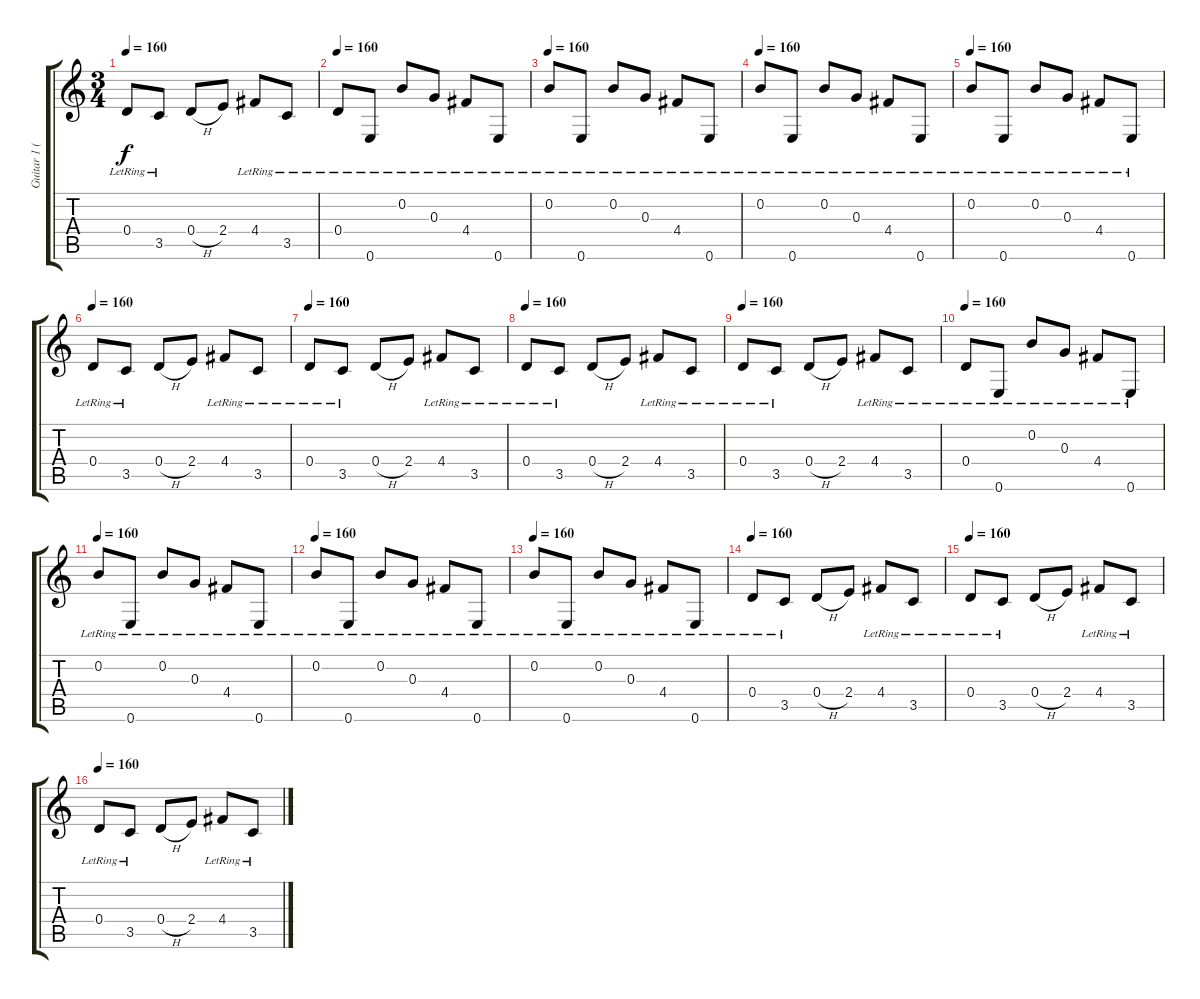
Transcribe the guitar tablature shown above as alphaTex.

\track ("Guitar 1 (clean)" "Guitar 1 (") {instrument electricguitarclean}
\staff {score tabs}
\tuning (E4 B3 G3 D3 A2 E2) {hide}
\ts (3 4)
\tempo 160
\clef g2
\ks c
0.4{lr}.8{dy f} 3.5{lr}.8 0.4{h}.8 2.4.8 4.4{lr}.8 3.5{lr}.8 |
\tempo 160
0.4{lr}.8 0.6{lr}.8 0.2{lr}.8 0.3{lr}.8 4.4{lr}.8 0.6{lr}.8 |
\tempo 160
0.2{lr}.8 0.6{lr}.8 0.2{lr}.8 0.3{lr}.8 4.4{lr}.8 0.6{lr}.8 |
\tempo 160
0.2{lr}.8 0.6{lr}.8 0.2{lr}.8 0.3{lr}.8 4.4{lr}.8 0.6{lr}.8 |
\tempo 160
0.2{lr}.8 0.6{lr}.8 0.2{lr}.8 0.3{lr}.8 4.4{lr}.8 0.6{lr}.8 |
\tempo 160
0.4{lr}.8 3.5{lr}.8 0.4{h}.8 2.4.8 4.4{lr}.8 3.5{lr}.8 |
\tempo 160
0.4{lr}.8 3.5{lr}.8 0.4{h}.8 2.4.8 4.4{lr}.8 3.5{lr}.8 |
\tempo 160
0.4{lr}.8 3.5{lr}.8 0.4{h}.8 2.4.8 4.4{lr}.8 3.5{lr}.8 |
\tempo 160
0.4{lr}.8 3.5{lr}.8 0.4{h}.8 2.4.8 4.4{lr}.8 3.5{lr}.8 |
\tempo 160
0.4{lr}.8 0.6{lr}.8 0.2{lr}.8 0.3{lr}.8 4.4{lr}.8 0.6{lr}.8 |
\tempo 160
0.2{lr}.8 0.6{lr}.8 0.2{lr}.8 0.3{lr}.8 4.4{lr}.8 0.6{lr}.8 |
\tempo 160
0.2{lr}.8 0.6{lr}.8 0.2{lr}.8 0.3{lr}.8 4.4{lr}.8 0.6{lr}.8 |
\tempo 160
0.2{lr}.8 0.6{lr}.8 0.2{lr}.8 0.3{lr}.8 4.4{lr}.8 0.6{lr}.8 |
\tempo 160
0.4{lr}.8 3.5{lr}.8 0.4{h}.8 2.4.8 4.4{lr}.8 3.5{lr}.8 |
\tempo 160
0.4{lr}.8 3.5{lr}.8 0.4{h}.8 2.4.8 4.4{lr}.8 3.5{lr}.8 |
\tempo 160
0.4{lr}.8 3.5{lr}.8 0.4{h}.8 2.4.8 4.4{lr}.8 3.5{lr}.8
